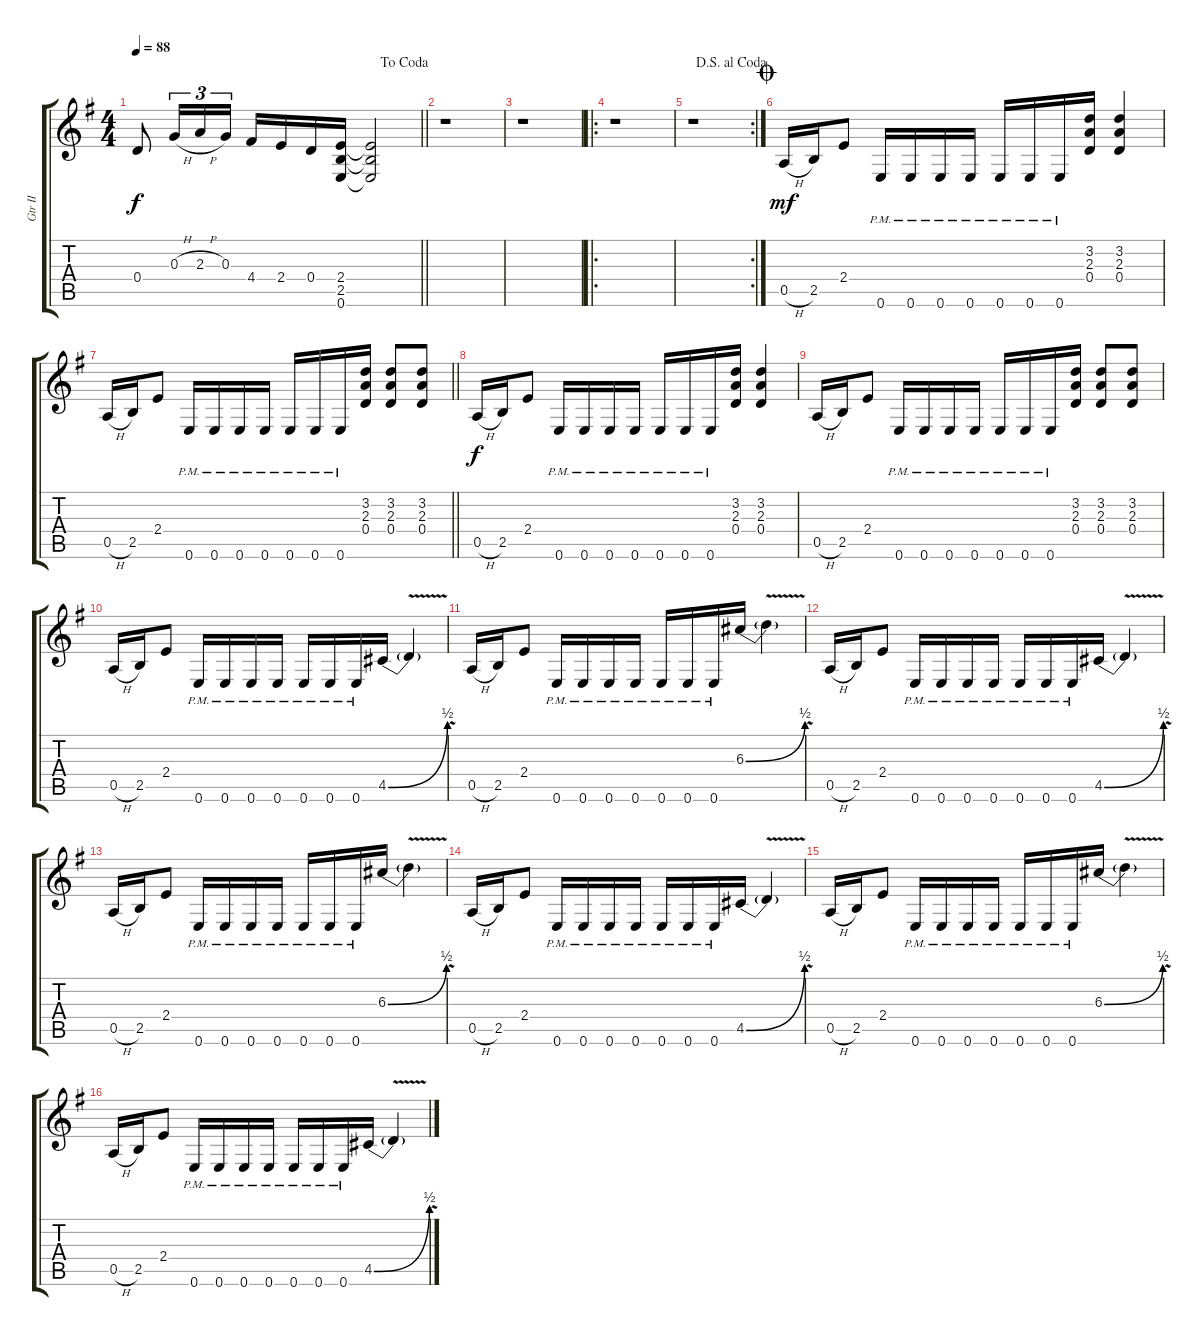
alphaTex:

\track ("Gtr II" "Gtr II") {instrument overdrivenguitar}
\staff {score tabs}
\tuning (E4 B3 G3 D3 A2 E2) {hide}
\ts (4 4)
\jump dacoda
\tempo 88
\clef g2
\barLineRight lightlight
\ks g
0.4.8{dy f} 0.3{h}.16{tu (3 2)} 2.3{h}.16{tu (3 2)} 0.3.16{tu (3 2)} 4.4.16 2.4.16 0.4.16 (2.4 2.5 0.6).16 (2.4{t} 2.5{t} 0.6{t}).2 |
r.1 |
r.1 |
\ro
r.1 |
\rc 2
\jump dalsegnoalcoda
r.1 |
\jump coda
0.5{h}.16{dy mf} 2.5.16 2.4.8 0.6{pm}.16 0.6{pm}.16 0.6{pm}.16 0.6{pm}.16 0.6{pm}.16 0.6{pm}.16 0.6{pm}.16 (3.2 2.3 0.4).16 (3.2 2.3 0.4).4 |
\barLineRight lightlight
0.5{h}.16 2.5.16 2.4.8 0.6{pm}.16 0.6{pm}.16 0.6{pm}.16 0.6{pm}.16 0.6{pm}.16 0.6{pm}.16 0.6{pm}.16 (3.2 2.3 0.4).16 (3.2 2.3 0.4).8 (3.2 2.3 0.4).8 |
0.5{h}.16{dy f} 2.5.16 2.4.8 0.6{pm}.16 0.6{pm}.16 0.6{pm}.16 0.6{pm}.16 0.6{pm}.16 0.6{pm}.16 0.6{pm}.16 (3.2 2.3 0.4).16 (3.2 2.3 0.4).4 |
0.5{h}.16 2.5.16 2.4.8 0.6{pm}.16 0.6{pm}.16 0.6{pm}.16 0.6{pm}.16 0.6{pm}.16 0.6{pm}.16 0.6{pm}.16 (3.2 2.3 0.4).16 (3.2 2.3 0.4).8 (3.2 2.3 0.4).8 |
0.5{h}.16 2.5.16 2.4.8 0.6{pm}.16 0.6{pm}.16 0.6{pm}.16 0.6{pm}.16 0.6{pm}.16 0.6{pm}.16 0.6{pm}.16 4.5{be (bend 0 0 60 2)}.16 4.5{v t}.4 |
0.5{h}.16 2.5.16 2.4.8 0.6{pm}.16 0.6{pm}.16 0.6{pm}.16 0.6{pm}.16 0.6{pm}.16 0.6{pm}.16 0.6{pm}.16 6.3{be (bend 0 0 60 2)}.16 6.3{v t}.4 |
0.5{h}.16 2.5.16 2.4.8 0.6{pm}.16 0.6{pm}.16 0.6{pm}.16 0.6{pm}.16 0.6{pm}.16 0.6{pm}.16 0.6{pm}.16 4.5{be (bend 0 0 60 2)}.16 4.5{v t}.4 |
0.5{h}.16 2.5.16 2.4.8 0.6{pm}.16 0.6{pm}.16 0.6{pm}.16 0.6{pm}.16 0.6{pm}.16 0.6{pm}.16 0.6{pm}.16 6.3{be (bend 0 0 60 2)}.16 6.3{v t}.4 |
0.5{h}.16 2.5.16 2.4.8 0.6{pm}.16 0.6{pm}.16 0.6{pm}.16 0.6{pm}.16 0.6{pm}.16 0.6{pm}.16 0.6{pm}.16 4.5{be (bend 0 0 60 2)}.16 4.5{v t}.4 |
0.5{h}.16 2.5.16 2.4.8 0.6{pm}.16 0.6{pm}.16 0.6{pm}.16 0.6{pm}.16 0.6{pm}.16 0.6{pm}.16 0.6{pm}.16 6.3{be (bend 0 0 60 2)}.16 6.3{v t}.4 |
0.5{h}.16 2.5.16 2.4.8 0.6{pm}.16 0.6{pm}.16 0.6{pm}.16 0.6{pm}.16 0.6{pm}.16 0.6{pm}.16 0.6{pm}.16 4.5{be (bend 0 0 60 2)}.16 4.5{v t}.4
